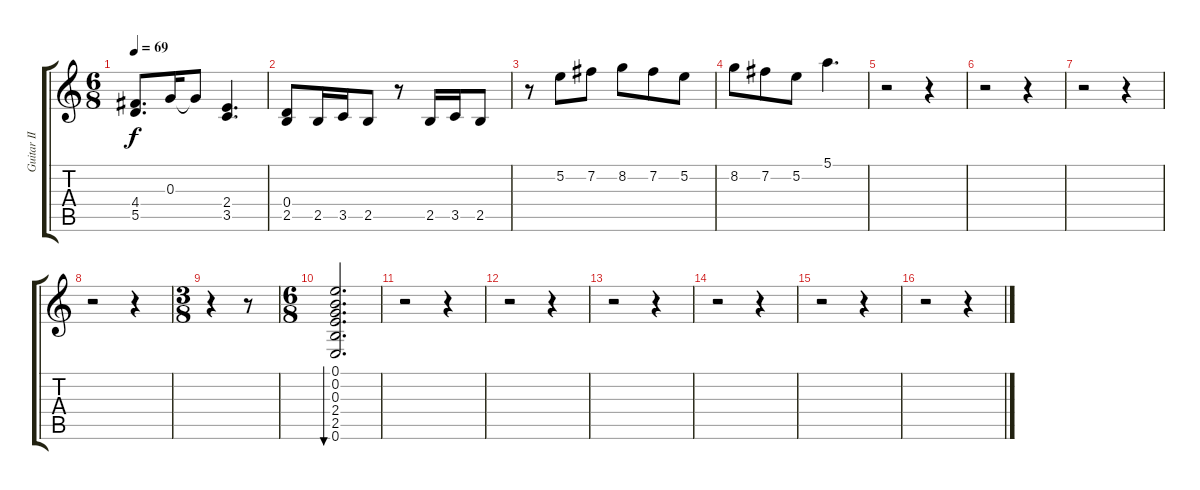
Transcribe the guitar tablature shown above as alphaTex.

\track ("Guitar II (clean)" "Guitar II ") {instrument acousticguitarsteel}
\staff {score tabs}
\tuning (E4 B3 G3 D3 A2 E2) {hide}
\ts (6 8)
\tempo 69
\clef g2
\ks c
(4.4 5.5).8{d dy f} 0.3.16 0.3{t}.8 (2.4 3.5).4{d} |
(0.4 2.5).8 2.5.16 3.5.16 2.5.8 r.8 2.5.16 3.5.16 2.5.8 |
r.8 5.2.8 7.2.8 8.2.8 7.2.8 5.2.8 |
8.2.8 7.2.8 5.2.8 5.1.4{d} |
r.2 r.4 |
r.2 r.4 |
r.2 r.4 |
r.2 r.4 |
\ts (3 8)
r.4 r.8 |
\ts (6 8)
(0.1 0.2 0.3 2.4 2.5 0.6).2{d bu 240} |
r.2 r.4 |
r.2 r.4 |
r.2 r.4 |
r.2 r.4 |
r.2 r.4 |
r.2 r.4
